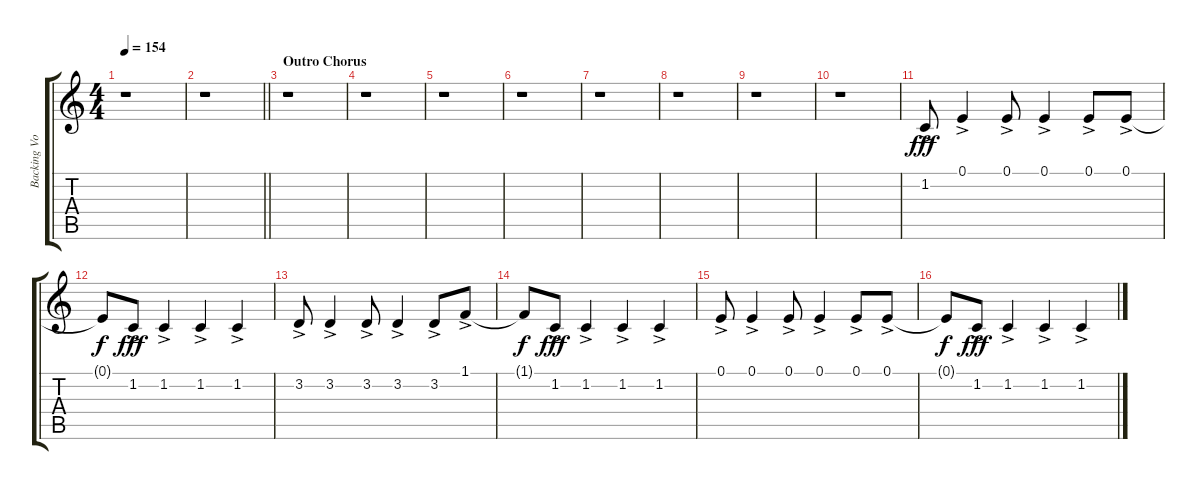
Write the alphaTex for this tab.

\track ("Backing Vocals - Tom " "Backing Vo") {instrument trumpet}
\staff {score tabs}
\tuning (E4 B3 G3 D3 A2 E2) {hide}
\ts (4 4)
\tempo 154
\clef g2
\ks c
r.1{dy fff} |
\barLineRight lightlight
r.1 |
\section ("" "Outro Chorus ")
r.1 |
r.1 |
r.1 |
r.1 |
r.1 |
r.1 |
r.1 |
r.1 |
1.2{ac}.8 0.1{ac}.4 0.1{ac}.8 0.1{ac}.4 0.1{ac}.8 0.1{ac}.8 |
0.1{t}.8{dy f} 1.2{ac}.8{dy fff} 1.2{ac}.4 1.2{ac}.4 1.2{ac}.4 |
3.2{ac}.8 3.2{ac}.4 3.2{ac}.8 3.2{ac}.4 3.2{ac}.8 1.1{ac}.8 |
1.1{t}.8{dy f} 1.2{ac}.8{dy fff} 1.2{ac}.4 1.2{ac}.4 1.2{ac}.4 |
0.1{ac}.8 0.1{ac}.4 0.1{ac}.8 0.1{ac}.4 0.1{ac}.8 0.1{ac}.8 |
0.1{t}.8{dy f} 1.2{ac}.8{dy fff} 1.2{ac}.4 1.2{ac}.4 1.2{ac}.4
